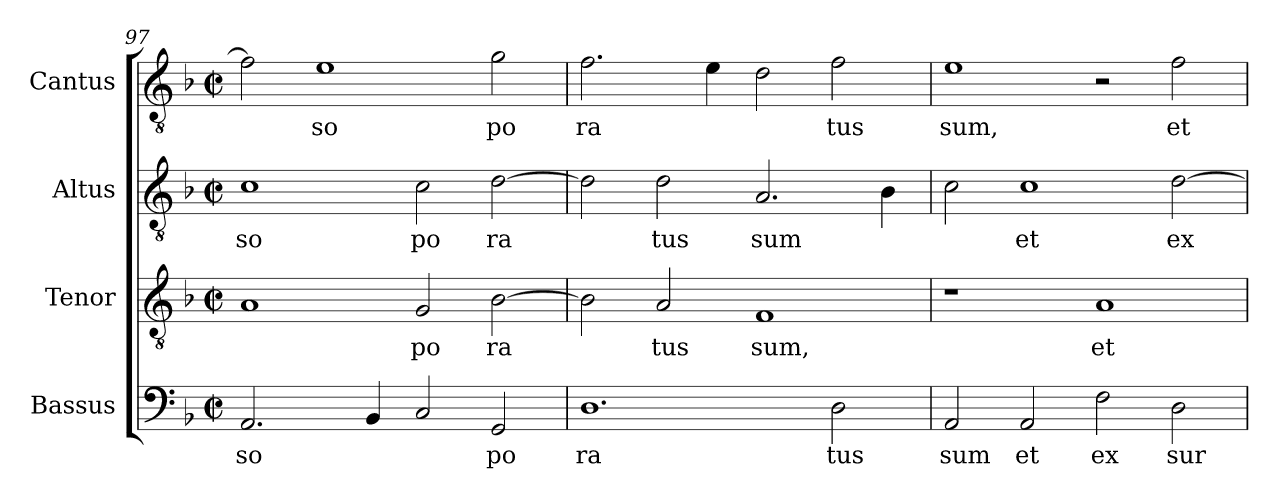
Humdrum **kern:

**kern	**text	**kern	**text	**kern	**text	**kern	**text
*part4	*part4	*part3	*part3	*part2	*part2	*part1	*part1
*staff4	*staff4	*staff3	*staff3	*staff2	*staff2	*staff1	*staff1
*I"Bassus	*	*I"Tenor	*	*I"Altus	*	*I"Cantus	*
*clefF4	*	*clefGv2	*	*clefGv2	*	*clefGv2	*
*k[b-]	*	*k[b-]	*	*k[b-]	*	*k[b-]	*
*F:	*	*F:	*	*F:	*	*F:	*
*M2/2	*	*M2/2	*	*M2/2	*	*M2/2	*
*met(c|)	*	*met(c|)	*	*met(c|)	*	*met(c|)	*
=97	=97	=97	=97	=97	=97	=97	=97
!	!LO:LY:b:cj	!	!LO:LY:b:cj	!	!LO:LY:b:cj	!	!LO:LY:b:cj
2.AA/	so	1A	.	1c	so	2f\]	.
!	!	!	!	!	!	!	!LO:LY:b:cj
.	.	.	.	.	.	1e	so
!	!LO:LY:b:cj	!	!	!	!	!	!
4BB-/	.	.	.	.	.	.	.
!	!LO:LY:b:cj	!	!LO:LY:b:cj	!	!LO:LY:b:cj	!	!
2C/	.	2G/	po	2c\	po	.	.
!	!LO:LY:b:cj	!	!LO:LY:b:cj	!	!LO:LY:b:cj	!	!LO:LY:b:cj
2GG/	po	[>2B-\	ra	[>2d\	ra	2g\	po
=98	=98	=98	=98	=98	=98	=98	=98
!	!LO:LY:b:cj	!	!LO:LY:b:cj	!	!LO:LY:b:cj	!	!LO:LY:b:cj
1.D	ra	2B-\]	.	2d\]	.	2.f\	ra
!	!	!	!LO:LY:b:cj	!	!LO:LY:b:cj	!	!
.	.	2A/	tus	2d\	tus	.	.
!	!	!	!	!	!	!	!LO:LY:b:cj
.	.	.	.	.	.	4e\	.
!	!	!	!LO:LY:b:cj	!	!LO:LY:b:cj	!	!LO:LY:b:cj
.	.	1F	sum,	2.A/	sum	2d\	.
!	!LO:LY:b:cj	!	!	!	!	!	!LO:LY:b:cj
2D\	tus	.	.	.	.	2f\	tus
!	!	!	!	!	!LO:LY:b:cj	!	!
.	.	.	.	4B-\	.	.	.
=99	=99	=99	=99	=99	=99	=99	=99
!	!LO:LY:b:cj	!	!	!	!LO:LY:b:cj	!	!LO:LY:b:cj
2AA/	sum	1r	.	2c\	.	1e	sum,
!	!LO:LY:b:cj	!	!	!	!LO:LY:b:cj	!	!
2AA/	et	.	.	1c	et	.	.
!	!LO:LY:b:cj	!	!LO:LY:b:cj	!	!	!	!
2F\	ex	1A	et	.	.	2r	.
!	!LO:LY:b:cj	!	!	!	!LO:LY:b:cj	!	!LO:LY:b:cj
2D\	sur	.	.	[>2d\	ex	2f\	et
=	=	=	=	=	=	=	=
*-	*-	*-	*-	*-	*-	*-	*-
